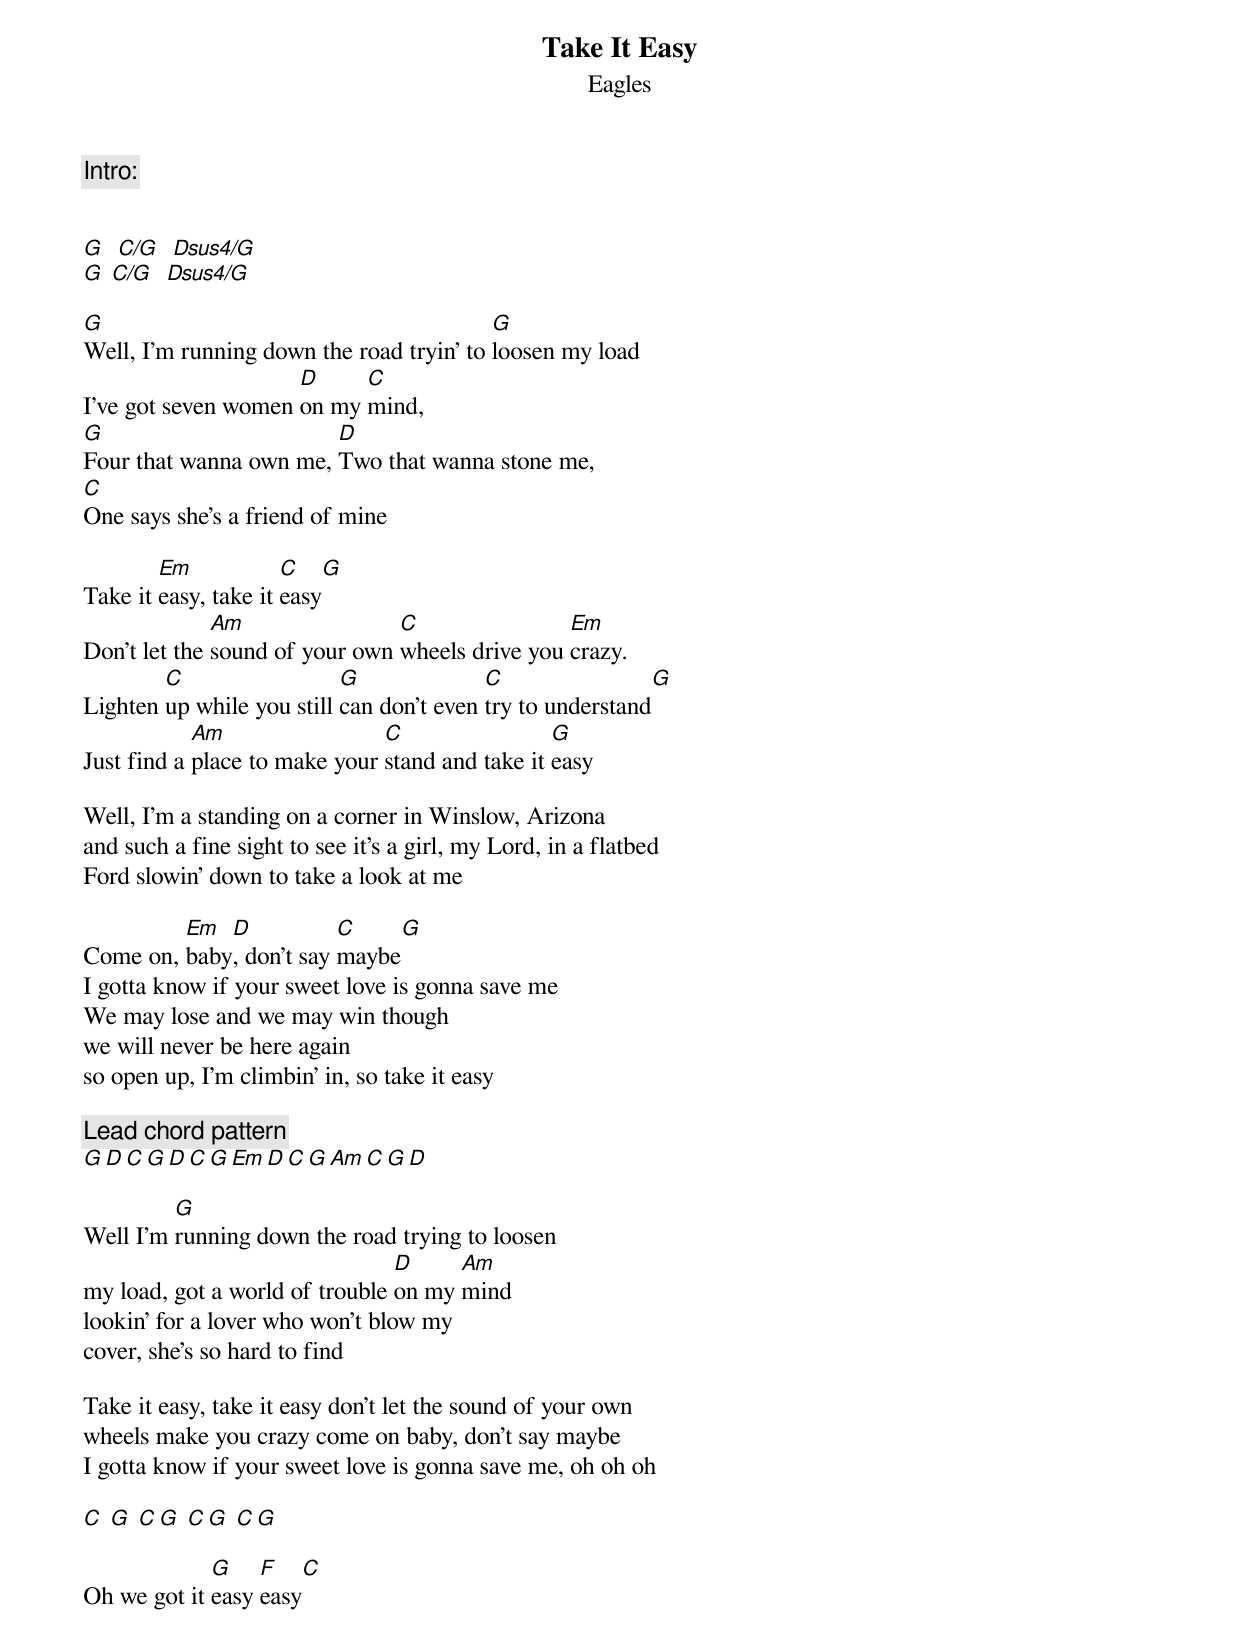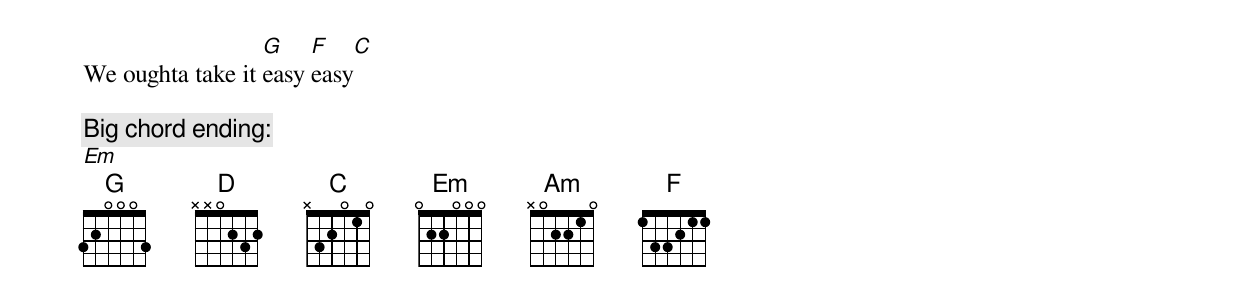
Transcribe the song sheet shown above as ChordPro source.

{title:Take It Easy}
{subtitle:Eagles}
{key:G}

{c:Intro:}

{define:C/G 1 frets 3 x 2 0 1 3 fingers 3 - 2 - 1 4}
{define:Dsus4/G 1 frets 3 x 0 2 1 3}

[G]  [C/G]  [Dsus4/G]
[G] [C/G]  [Dsus4/G]

[G]Well, I'm running down the road tryin' to [G]loosen my load
I've got seven women [D]on my [C]mind,
[G]Four that wanna own me, [D]Two that wanna stone me,
[C]One says she's a friend of mine

Take it [Em]easy, take it [C]easy[G]
Don't let the [Am]sound of your own [C]wheels drive you [Em]crazy.
Lighten [C]up while you still [G]can don't even [C]try to understand[G]
Just find a [Am]place to make your [C]stand and take it [G]easy

Well, I'm a standing on a corner in Winslow, Arizona
and such a fine sight to see it's a girl, my Lord, in a flatbed
Ford slowin' down to take a look at me

Come on, [Em]baby[D], don't say [C]maybe[G]
I gotta know if your sweet love is gonna save me
We may lose and we may win though
we will never be here again
so open up, I'm climbin' in, so take it easy

{c:Lead chord pattern}
[G][D][C][G][D][C][G][Em][D][C][G][Am][C][G][D]

Well I'm [G]running down the road trying to loosen
my load, got a world of trouble [D]on my [Am]mind
lookin' for a lover who won't blow my
cover, she's so hard to find

Take it easy, take it easy don't let the sound of your own
wheels make you crazy come on baby, don't say maybe
I gotta know if your sweet love is gonna save me, oh oh oh

[C] [G] [C][G] [C][G] [C][G]

Oh we got it [G]easy [F]easy[C]
We oughta take it [G]easy [F]easy[C]

{c:Big chord ending:}
[Em]
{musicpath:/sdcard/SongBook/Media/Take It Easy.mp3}
